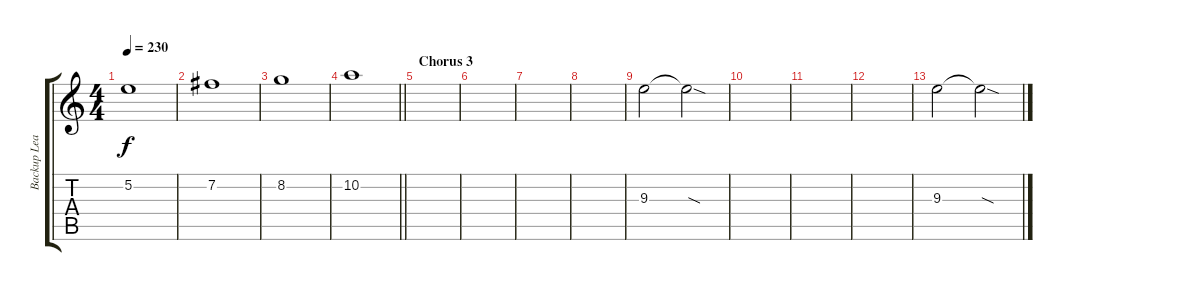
\track ("Backup Lead" "Backup Lea") {instrument distortionguitar}
\staff {score tabs}
\tuning (E4 B3 G3 D3 A2 E2) {hide}
\ts (4 4)
\tempo 230
\clef g2
\ks c
5.2.1{dy f volume 10} |
7.2.1 |
8.2.1 |
\barLineRight lightlight
10.2.1 |
\section ("" "Chorus 3")
|
|
|
|
9.3.2 9.3{sod t}.2 |
|
|
|
9.3.2 9.3{sod t}.2
